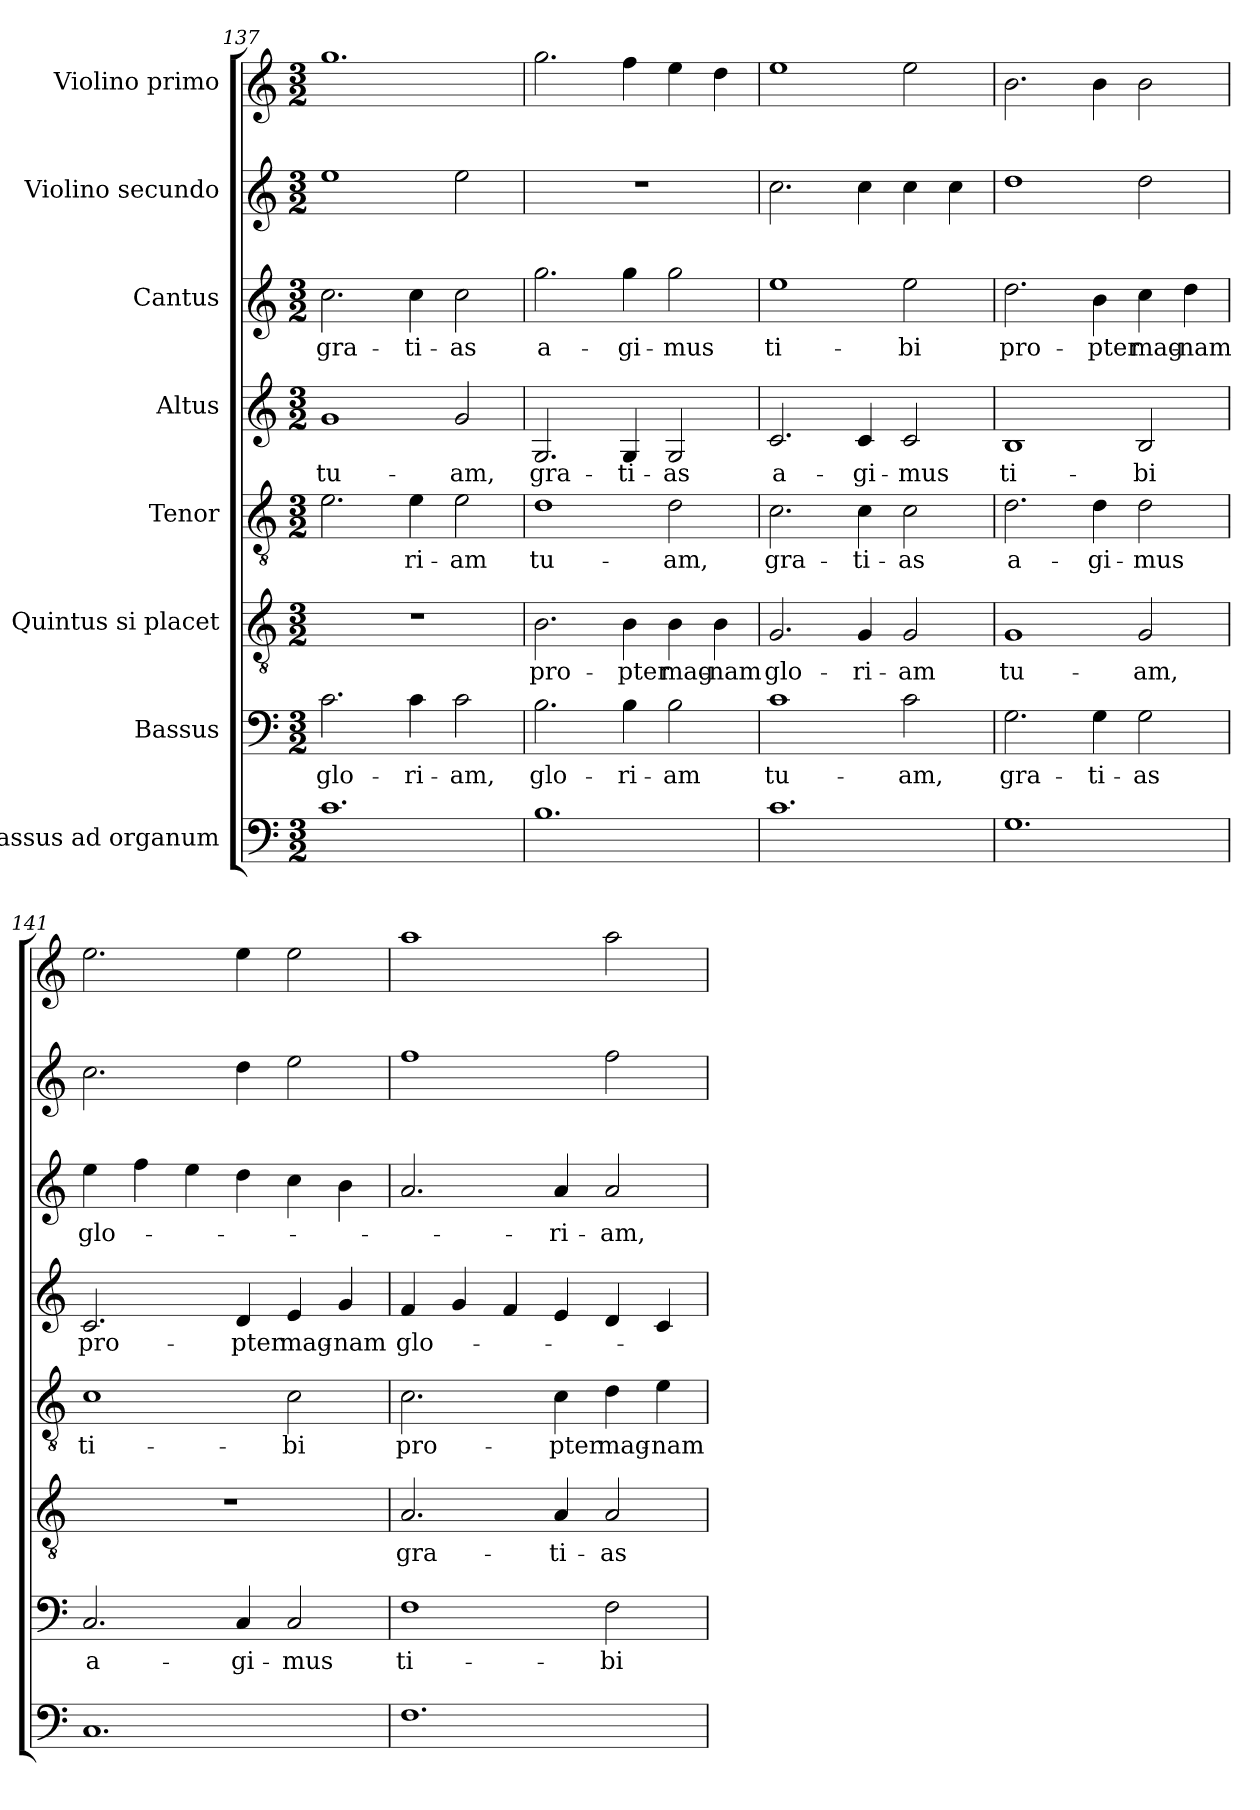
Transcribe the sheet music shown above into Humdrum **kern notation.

**kern	**kern	**text	**kern	**text	**kern	**text	**kern	**text	**kern	**text	**kern	**kern
*part8	*part7	*part7	*part6	*part6	*part5	*part5	*part4	*part4	*part3	*part3	*part2	*part1
*staff8	*staff7	*staff7	*staff6	*staff6	*staff5	*staff5	*staff4	*staff4	*staff3	*staff3	*staff2	*staff1
*I"Bassus ad organum	*I"Bassus	*	*I"Quintus si placet	*	*I"Tenor	*	*I"Altus	*	*I"Cantus	*	*I"Violino secundo	*I"Violino primo
*clefF4	*clefF4	*	*clefGv2	*	*clefGv2	*	*clefG2	*	*clefG2	*	*clefG2	*clefG2
*k[]	*k[]	*	*k[]	*	*k[]	*	*k[]	*	*k[]	*	*k[]	*k[]
*C:	*C:	*	*C:	*	*C:	*	*C:	*	*C:	*	*C:	*C:
*M3/2	*M3/2	*	*M3/2	*	*M3/2	*	*M3/2	*	*M3/2	*	*M3/2	*M3/2
=137	=137	=137	=137	=137	=137	=137	=137	=137	=137	=137	=137	=137
!	!	!LO:LY:b	!	!	!	!	!	!LO:LY:b	!	!LO:LY:b	!	!
1.c	2.c\	glo-	1.r	.	2.e\	.	1g	tu-	2.cc\	gra-	1ee	1.gg
!	!	!LO:LY:b	!	!	!	!LO:LY:b	!	!	!	!LO:LY:b	!	!
.	4c\	-ri-	.	.	4e\	-ri-	.	.	4cc\	-ti-	.	.
!	!	!LO:LY:b	!	!	!	!LO:LY:b	!	!LO:LY:b	!	!LO:LY:b	!	!
.	2c\	-am,	.	.	2e\	-am	2g/	-am,	2cc\	-as	2ee\	.
=138	=138	=138	=138	=138	=138	=138	=138	=138	=138	=138	=138	=138
!	!	!LO:LY:b	!	!LO:LY:b	!	!LO:LY:b	!	!LO:LY:b	!	!LO:LY:b	!	!
1.B	2.B\	glo-	2.B\	pro-	1d	tu-	2.G/	gra-	2.gg\	a-	1.r	2.gg\
!	!	!LO:LY:b	!	!LO:LY:b	!	!	!	!LO:LY:b	!	!LO:LY:b	!	!
.	4B\	-ri-	4B\	-pter	.	.	4G/	-ti-	4gg\	-gi-	.	4ff\
!	!	!LO:LY:b	!	!LO:LY:b	!	!LO:LY:b	!	!LO:LY:b	!	!LO:LY:b	!	!
.	2B\	-am	4B\	mag-	2d\	-am,	2G/	-as	2gg\	-mus	.	4ee\
!	!	!	!	!LO:LY:b	!	!	!	!	!	!	!	!
.	.	.	4B\	-nam	.	.	.	.	.	.	.	4dd\
=139	=139	=139	=139	=139	=139	=139	=139	=139	=139	=139	=139	=139
!	!	!LO:LY:b	!	!LO:LY:b	!	!LO:LY:b	!	!LO:LY:b	!	!LO:LY:b	!	!
1.c	1c	tu-	2.G/	glo-	2.c\	gra-	2.c/	a-	1ee	ti-	2.cc\	1ee
!	!	!	!	!LO:LY:b	!	!LO:LY:b	!	!LO:LY:b	!	!	!	!
.	.	.	4G/	-ri-	4c\	-ti-	4c/	-gi-	.	.	4cc\	.
!	!	!LO:LY:b	!	!LO:LY:b	!	!LO:LY:b	!	!LO:LY:b	!	!LO:LY:b	!	!
.	2c\	-am,	2G/	-am	2c\	-as	2c/	-mus	2ee\	-bi	4cc\	2ee\
.	.	.	.	.	.	.	.	.	.	.	4cc\	.
!!LO:LB:g=z
=140	=140	=140	=140	=140	=140	=140	=140	=140	=140	=140	=140	=140
!	!	!LO:LY:b	!	!LO:LY:b	!	!LO:LY:b	!	!LO:LY:b	!	!LO:LY:b	!	!
1.G	2.G\	gra-	1G	tu-	2.d\	a-	1B	ti-	2.dd\	pro-	1dd	2.b\
!	!	!LO:LY:b	!	!	!	!LO:LY:b	!	!	!	!LO:LY:b	!	!
.	4G\	-ti-	.	.	4d\	-gi-	.	.	4b\	-pter	.	4b\
!	!	!LO:LY:b	!	!LO:LY:b	!	!LO:LY:b	!	!LO:LY:b	!	!LO:LY:b	!	!
.	2G\	-as	2G/	-am,	2d\	-mus	2B/	-bi	4cc\	mag-	2dd\	2b\
!	!	!	!	!	!	!	!	!	!	!LO:LY:b	!	!
.	.	.	.	.	.	.	.	.	4dd\	-nam	.	.
=141	=141	=141	=141	=141	=141	=141	=141	=141	=141	=141	=141	=141
!	!	!LO:LY:b	!	!	!	!LO:LY:b	!	!LO:LY:b	!	!LO:LY:b	!	!
1.C	2.C/	a-	1.r	.	1c	ti-	2.c/	pro-	4ee\	glo-	2.cc\	2.ee\
.	.	.	.	.	.	.	.	.	4ff\	.	.	.
.	.	.	.	.	.	.	.	.	4ee\	.	.	.
!	!	!LO:LY:b	!	!	!	!	!	!LO:LY:b	!	!	!	!
.	4C/	-gi-	.	.	.	.	4d/	-pter	4dd\	.	4dd\	4ee\
!	!	!LO:LY:b	!	!	!	!LO:LY:b	!	!LO:LY:b	!	!	!	!
.	2C/	-mus	.	.	2c\	-bi	4e/	mag-	4cc\	.	2ee\	2ee\
!	!	!	!	!	!	!	!	!LO:LY:b	!	!	!	!
.	.	.	.	.	.	.	4g/	-nam	4b\	.	.	.
=142	=142	=142	=142	=142	=142	=142	=142	=142	=142	=142	=142	=142
!	!	!LO:LY:b	!	!LO:LY:b	!	!LO:LY:b	!	!LO:LY:b	!	!	!	!
1.F	1F	ti-	2.A/	gra-	2.c\	pro-	4f/	glo-	2.a/	.	1ff	1aa
.	.	.	.	.	.	.	4g/	.	.	.	.	.
.	.	.	.	.	.	.	4f/	.	.	.	.	.
!	!	!	!	!LO:LY:b	!	!LO:LY:b	!	!	!	!LO:LY:b	!	!
.	.	.	4A/	-ti-	4c\	-pter	4e/	.	4a/	-ri-	.	.
!	!	!LO:LY:b	!	!LO:LY:b	!	!LO:LY:b	!	!	!	!LO:LY:b	!	!
.	2F\	-bi	2A/	-as	4d\	mag-	4d/	.	2a/	-am,	2ff\	2aa\
!	!	!	!	!	!	!LO:LY:b	!	!	!	!	!	!
.	.	.	.	.	4e\	-nam	4c/	.	.	.	.	.
=	=	=	=	=	=	=	=	=	=	=	=	=
*-	*-	*-	*-	*-	*-	*-	*-	*-	*-	*-	*-	*-
